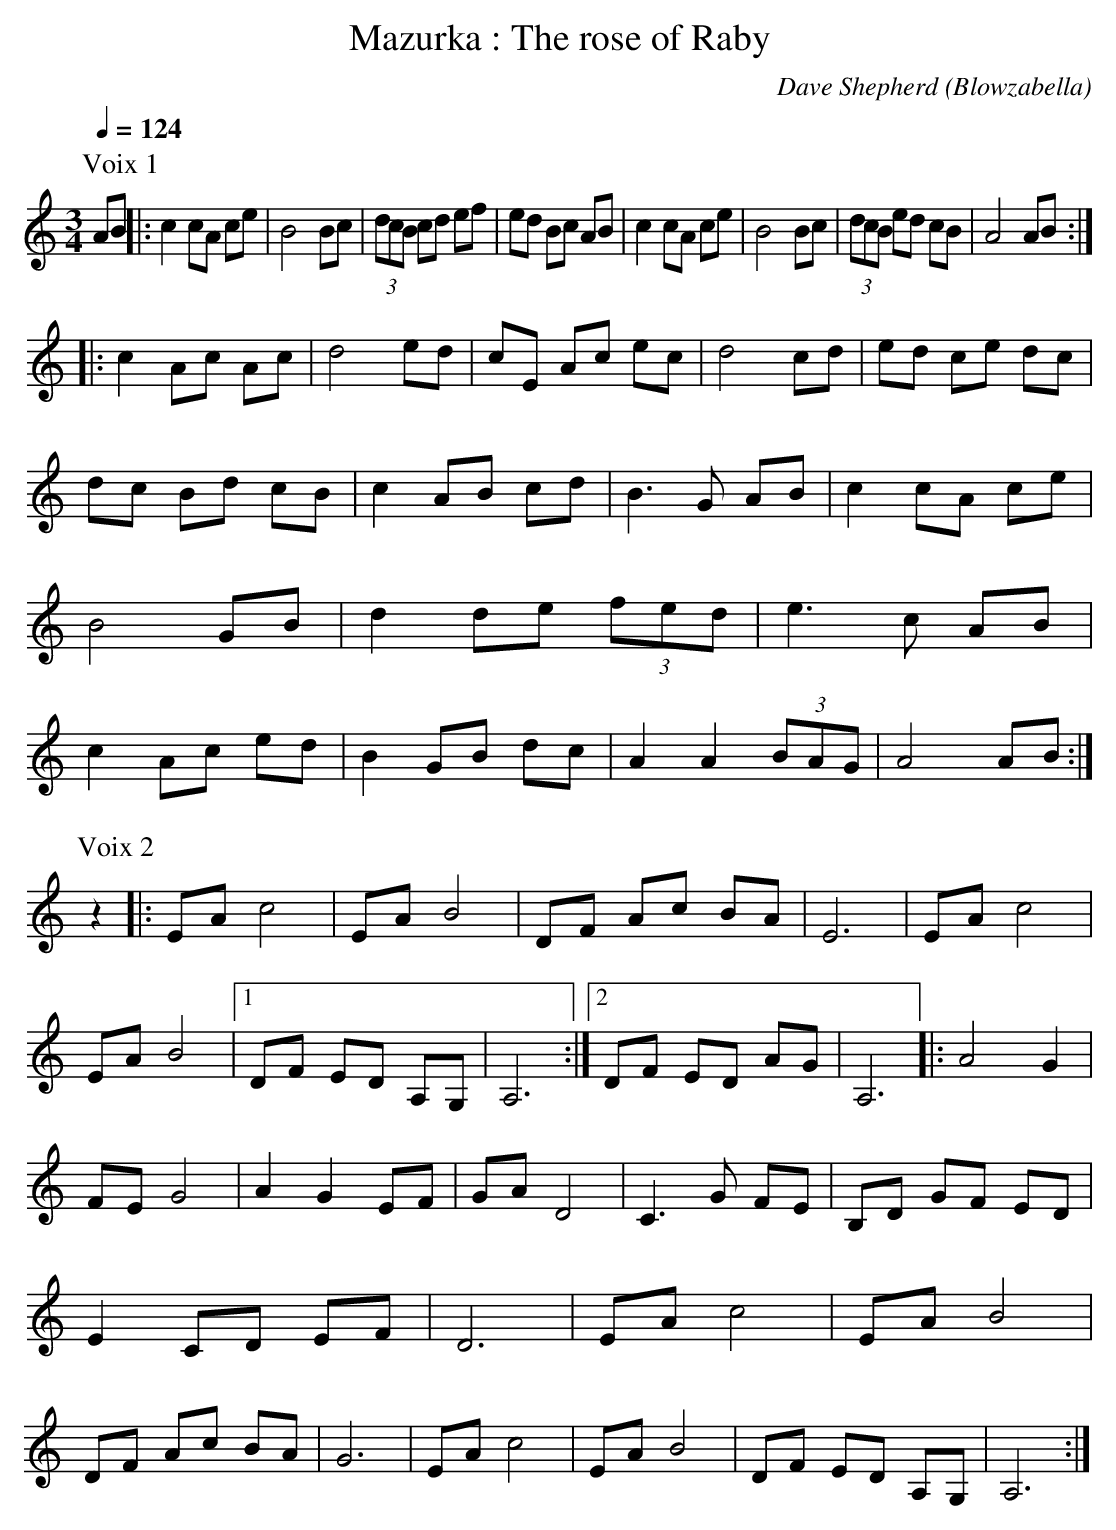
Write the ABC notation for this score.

X:1
T:Mazurka : The rose of Raby
C:Dave Shepherd (Blowzabella)
L:1/8
Q:1/4=124
M:3/4
K:Cmaj clef=treble
P:Voix 1
K:Cmaj clef=treble
AB |: c2 cA ce |B4 Bc | (3dcB cd ef | ed Bc AB |\
c2 cA ce | B4 Bc | (3dcB ed cB | A4 AB :|
|: c2 Ac Ac | d4 ed | cE Ac ec | d4 cd | \
ed ce dc | dc Bd cB | c2 AB cd | B3 G AB |\
c2 cA ce | B4 GB | d2 de (3fed | e3 c AB | \
c2 Ac ed | B2 GB dc | A2 A2 (3BAG | A4 AB :|
%%vskip 1
P:Voix 2
K:Cmaj clef=treble
z2 |: EA c4 | EA B4 | DF Ac BA | E6 | EA c4 | EA B4 |1 \
DF ED A,G, | A,6 :|2 DF ED AG | A,6 ||\
|: A4 G2 | FE G4 | A2 G2 EF | GA D4 | \
C3 G FE | B,D GF ED | E2 CD EF | D6 |\
EA c4 | EA B4 | DF Ac BA | G6 | \
EA c4 | EA B4 | DF ED A,G, | A,6 :|
